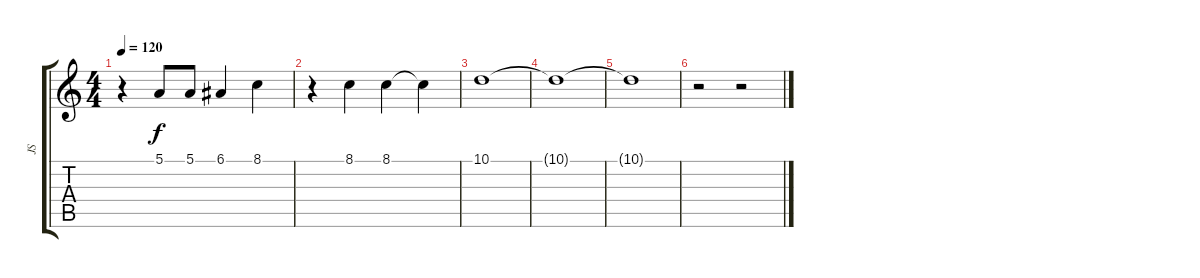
\track ("JS" "JS") {instrument oboe}
\staff {score tabs}
\tuning (E4 B3 G3 D3 A2 E2) {hide}
\ts (4 4)
\tempo 120
\clef g2
\ks c
r.4{dy f} 5.1.8 5.1.8 6.1.4 8.1.4 |
r.4 8.1.4 8.1.4 8.1{t}.4 |
10.1.1 |
10.1{t}.1 |
10.1{t}.1 |
r.2 r.2
